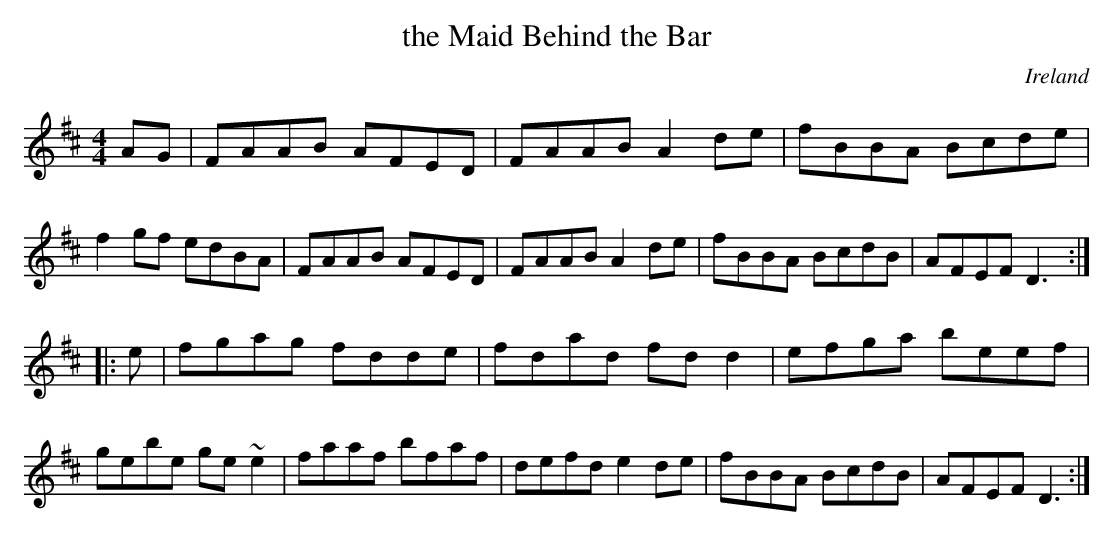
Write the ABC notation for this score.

X:1
T:the Maid Behind the Bar
M:4/4
O:Ireland
O:Scotland
K:D major
AG|\
FAAB AFED|FAAB A2 de|fBBA Bcde|f2 gf edBA|\
FAAB AFED|FAAB A2 de|fBBA BcdB|AFEF D3:|
|:e|\
fgag fdde|fdad fd d2|efga beef|gebe ge ~e2|\
faaf bfaf|defd e2 de|fBBA BcdB|AFEF D3:|
